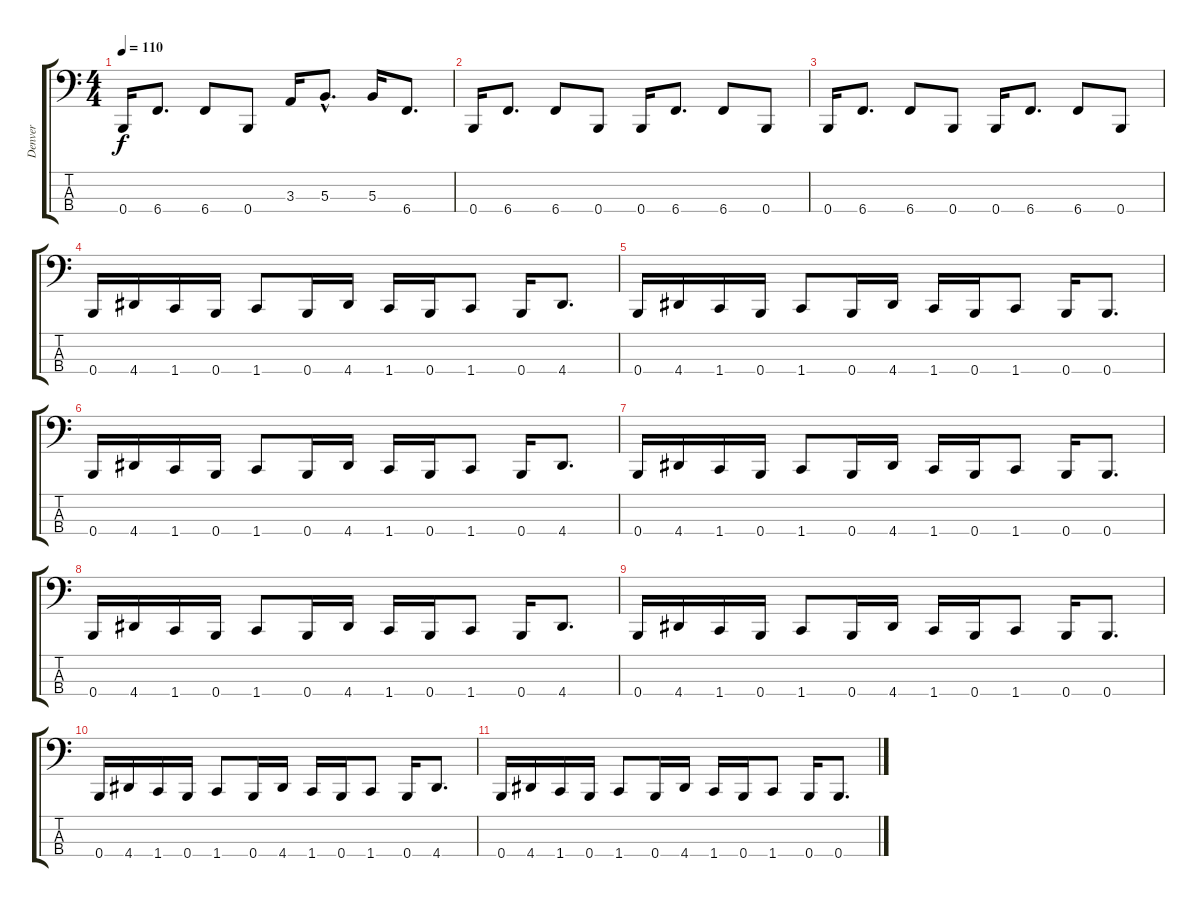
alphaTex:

\track ("Denver" "Denver") {instrument electricbasspick}
\staff {score tabs}
\tuning (E2 B1 Gb1 B0) {hide}
\ts (4 4)
\tempo 110
\clef f4
\ks c
0.4.16{dy f} 6.4.8{d} 6.4.8 0.4.8 3.3.16 5.3{hac}.8{d} 5.3.16 6.4.8{d} |
0.4.16 6.4.8{d} 6.4.8 0.4.8 0.4.16 6.4.8{d} 6.4.8 0.4.8 |
0.4.16 6.4.8{d} 6.4.8 0.4.8 0.4.16 6.4.8{d} 6.4.8 0.4.8 |
0.4.16 4.4.16 1.4.16 0.4.16 1.4.8 0.4.16 4.4.16 1.4.16 0.4.16 1.4.8 0.4.16 4.4.8{d} |
0.4.16 4.4.16 1.4.16 0.4.16 1.4.8 0.4.16 4.4.16 1.4.16 0.4.16 1.4.8 0.4.16 0.4.8{d} |
0.4.16 4.4.16 1.4.16 0.4.16 1.4.8 0.4.16 4.4.16 1.4.16 0.4.16 1.4.8 0.4.16 4.4.8{d} |
0.4.16 4.4.16 1.4.16 0.4.16 1.4.8 0.4.16 4.4.16 1.4.16 0.4.16 1.4.8 0.4.16 0.4.8{d} |
0.4.16 4.4.16 1.4.16 0.4.16 1.4.8 0.4.16 4.4.16 1.4.16 0.4.16 1.4.8 0.4.16 4.4.8{d} |
0.4.16 4.4.16 1.4.16 0.4.16 1.4.8 0.4.16 4.4.16 1.4.16 0.4.16 1.4.8 0.4.16 0.4.8{d} |
0.4.16 4.4.16 1.4.16 0.4.16 1.4.8 0.4.16 4.4.16 1.4.16 0.4.16 1.4.8 0.4.16 4.4.8{d} |
0.4.16 4.4.16 1.4.16 0.4.16 1.4.8 0.4.16 4.4.16 1.4.16 0.4.16 1.4.8 0.4.16 0.4.8{d}
